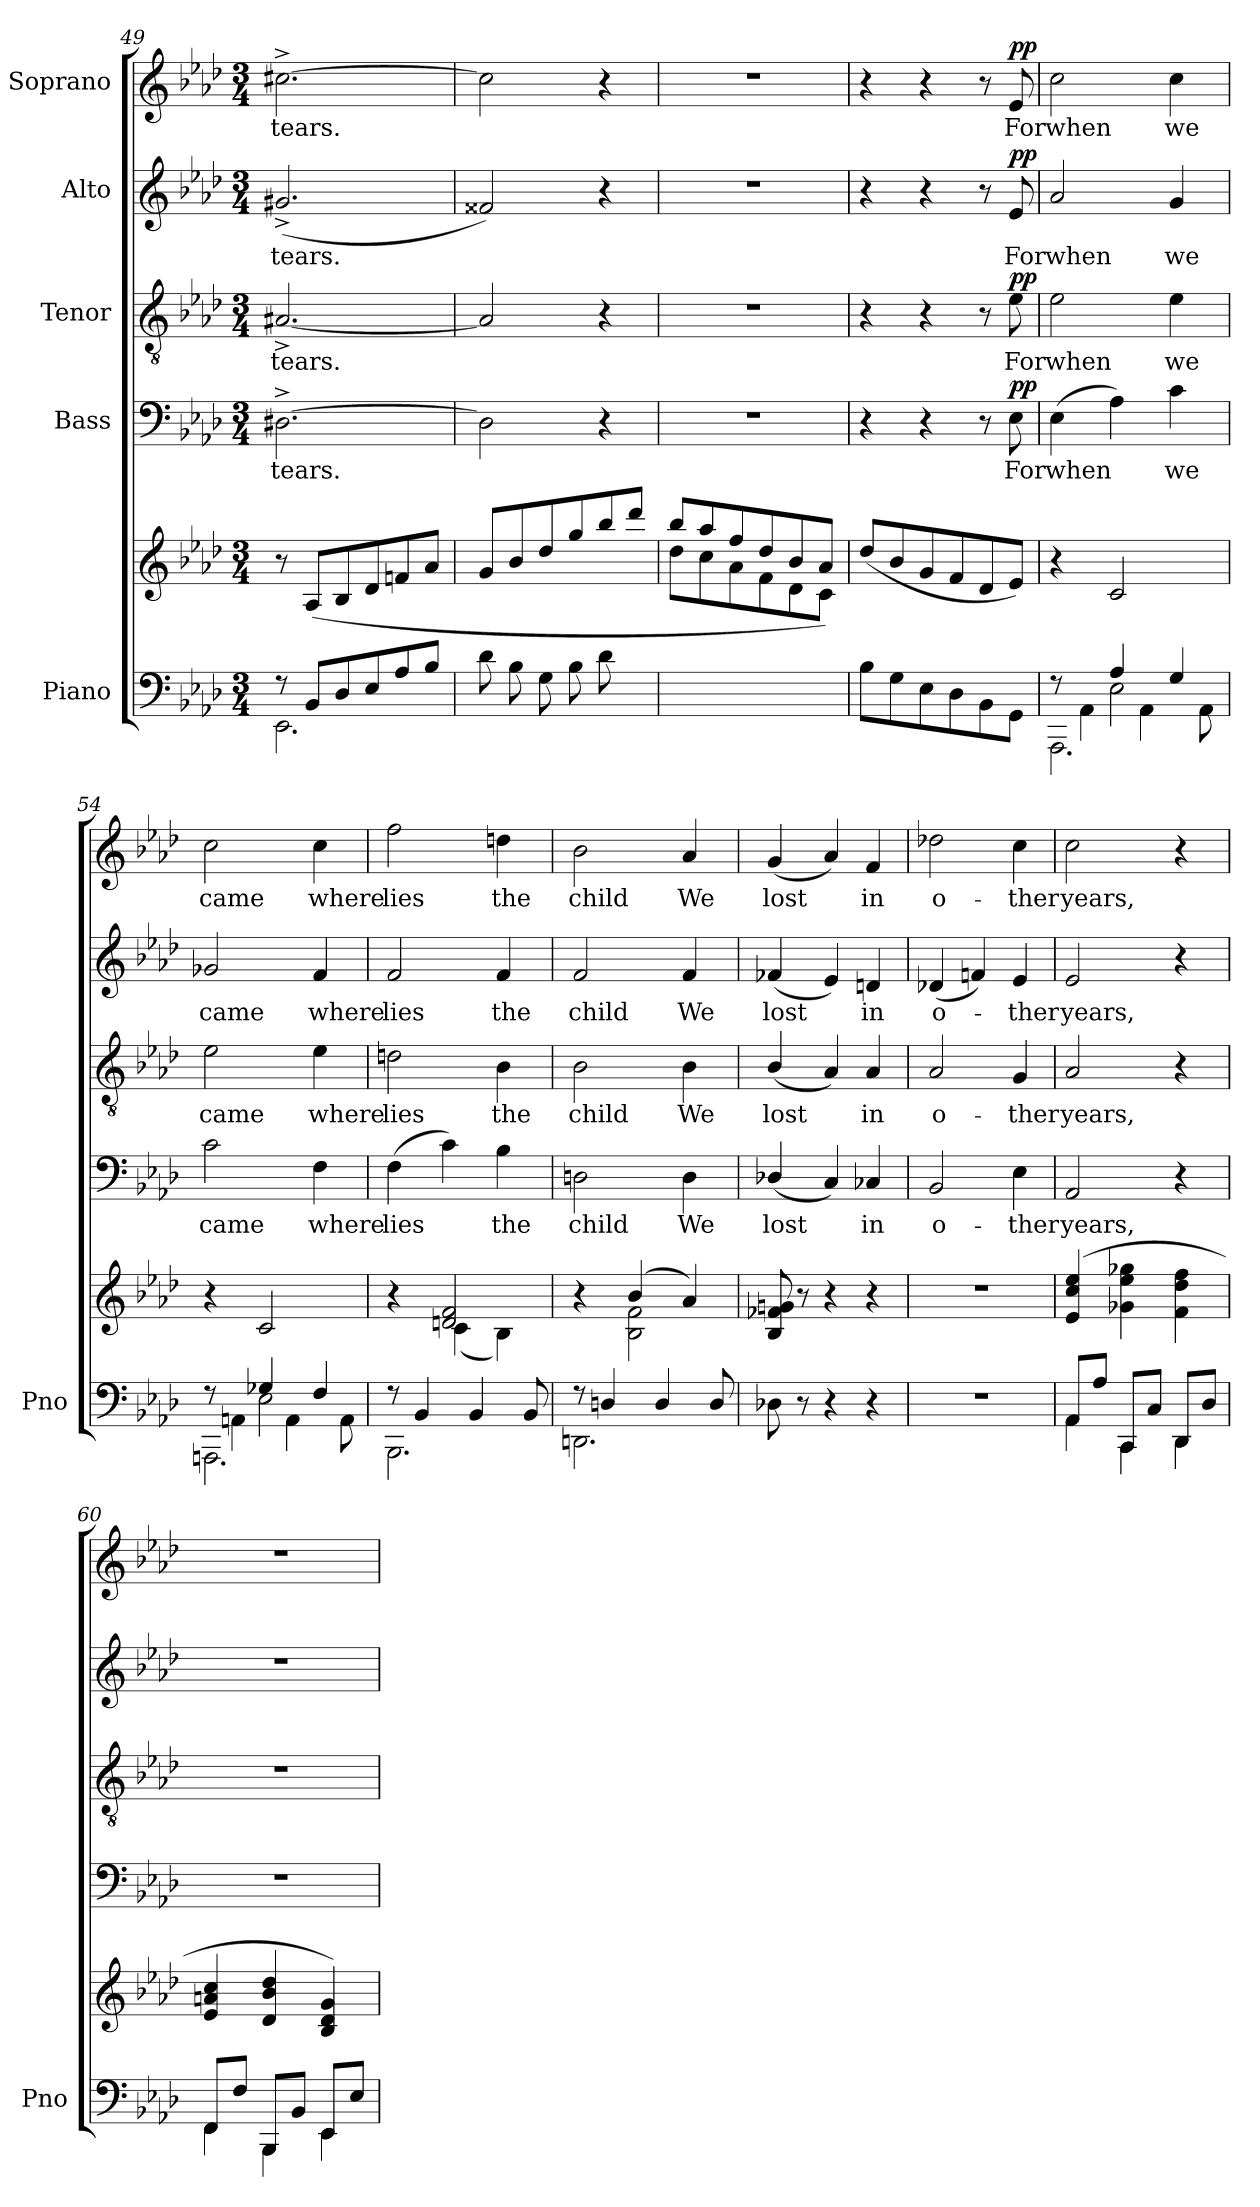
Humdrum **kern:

**kern	**kern	**kern	**text	**dynam	**kern	**text	**dynam	**kern	**text	**dynam	**kern	**text	**dynam
*part5	*part5	*part4	*part4	*part4	*part3	*part3	*part3	*part2	*part2	*part2	*part1	*part1	*part1
*staff6	*staff5	*staff4	*staff4	*staff4	*staff3	*staff3	*staff3	*staff2	*staff2	*staff2	*staff1	*staff1	*staff1
*I"Piano	*	*I"Bass	*	*	*I"Tenor	*	*	*I"Alto	*	*	*I"Soprano	*	*
*I'Pno	*	*	*	*	*	*	*	*	*	*	*	*	*
*clefF4	*clefG2	*clefF4	*	*	*clefGv2	*	*	*clefG2	*	*	*clefG2	*	*
*k[b-e-a-d-]	*k[b-e-a-d-]	*k[b-e-a-d-]	*	*	*k[b-e-a-d-]	*	*	*k[b-e-a-d-]	*	*	*k[b-e-a-d-]	*	*
*M3/4	*M3/4	*M3/4	*	*	*M3/4	*	*	*M3/4	*	*	*M3/4	*	*
=49	=49	=49	=49	=49	=49	=49	=49	=49	=49	=49	=49	=49	=49
*^	*	*	*	*	*	*	*	*	*	*	*	*	*
8r	2.EE-\	8r	[2.D#X^\	tears.	.	[2.A#X^>/	tears.	.	(2.g#X^>/	tears.	.	[2.cc#X^\	tears.	.
(<8BB-/L	.	(8A-/L	.	.	.	.	.	.	.	.	.	.	.	.
8D-/	.	8B-/	.	.	.	.	.	.	.	.	.	.	.	.
8E-/	.	8d-/	.	.	.	.	.	.	.	.	.	.	.	.
8A-/	.	8fn/	.	.	.	.	.	.	.	.	.	.	.	.
8B-/J	.	8a-/J	.	.	.	.	.	.	.	.	.	.	.	.
*v	*v	*	*	*	*	*	*	*	*	*	*	*	*	*
=50	=50	=50	=50	=50	=50	=50	=50	=50	=50	=50	=50	=50	=50
*	*^	*	*	*	*	*	*	*	*	*	*	*	*
8d-\L	8g/L	8ryy	2D#\]	.	.	2A#/]	.	.	2f##X/)	.	.	2cc#\]	.	.
*	*v	*v	*	*	*	*	*	*	*	*	*	*	*	*
8B-\	8b-/	.	.	.	.	.	.	.	.	.	.	.	.
8G\	8dd-/	.	.	.	.	.	.	.	.	.	.	.	.
8B-\	8gg/	.	.	.	.	.	.	.	.	.	.	.	.
8d-\	8bb-/	4r	.	.	4r	.	.	4r	.	.	4r	.	.
*	*^	*	*	*	*	*	*	*	*	*	*	*	*
8ryy	8ddd-/J	8f\J	.	.	.	.	.	.	.	.	.	.	.	.
=51	=51	=51	=51	=51	=51	=51	=51	=51	=51	=51	=51	=51	=51	=51
2.ryy	8bb-/L	8dd-\L	2.r	.	.	2.r	.	.	2.r	.	.	2.r	.	.
.	8aa-/	8cc\	.	.	.	.	.	.	.	.	.	.	.	.
.	8ff/	8a-\	.	.	.	.	.	.	.	.	.	.	.	.
.	8dd-/	8f\	.	.	.	.	.	.	.	.	.	.	.	.
.	8b-/	8d-\	.	.	.	.	.	.	.	.	.	.	.	.
.	8a-/J)	8c\J)	.	.	.	.	.	.	.	.	.	.	.	.
*	*v	*v	*	*	*	*	*	*	*	*	*	*	*	*
=52	=52	=52	=52	=52	=52	=52	=52	=52	=52	=52	=52	=52	=52
8B-\L	(8dd-/L	4r	.	.	4r	.	.	4r	.	.	4r	.	.
8G\	8b-/	.	.	.	.	.	.	.	.	.	.	.	.
8E-\	8g/	4r	.	.	4r	.	.	4r	.	.	4r	.	.
8D-\	8f/	.	.	.	.	.	.	.	.	.	.	.	.
8BB-\	8d-/	8r	.	.	8r	.	.	8r	.	.	8r	.	.
!	!	!	!	!LO:DY:a	!	!	!LO:DY:a	!	!	!LO:DY:a	!	!	!LO:DY:a
8GG\J	8e-/J)	8E-\	For	pp	8e-\	For	pp	8e-/	For	pp	8e-/	For	pp
=53	=53	=53	=53	=53	=53	=53	=53	=53	=53	=53	=53	=53	=53
*^	*^	*	*	*	*	*	*	*	*	*	*	*	*
*	*^	*	*^	*	*	*	*	*	*	*	*	*	*	*	*
*	*	*^	*	*	*	*	*	*	*	*	*	*	*	*	*	*	*
4ryy	4ryy	8r	2.AAA-\	4r	4ryy	4ryy	(4E-\	when	.	2e-\	when	.	2a-/	when	.	2cc\	when	.
.	.	4AA-\	.	.	.	.	.	.	.	.	.	.	.	.	.	.	.	.
2E-\	4A-/	.	.	2c/	2ryy	2ryy	4A-\)	.	.	.	.	.	.	.	.	.	.	.
.	.	4AA-\	.	.	.	.	.	.	.	.	.	.	.	.	.	.	.	.
.	4G/	.	.	.	.	.	4c\	we	.	4e-\	we	.	4g/	we	.	4cc\	we	.
.	.	8AA-\	.	.	.	.	.	.	.	.	.	.	.	.	.	.	.	.
=54	=54	=54	=54	=54	=54	=54	=54	=54	=54	=54	=54	=54	=54	=54	=54	=54	=54	=54
4ryy	4ryy	8r	2.AAAn\	4r	4ryy	4ryy	2c\	came	.	2e-\	came	.	2g-X/	came	.	2cc\	came	.
.	.	4AAn\	.	.	.	.	.	.	.	.	.	.	.	.	.	.	.	.
2E-\	4G-X/	.	.	2c/	2ryy	2ryy	.	.	.	.	.	.	.	.	.	.	.	.
.	.	4AA\	.	.	.	.	.	.	.	.	.	.	.	.	.	.	.	.
.	4F/	.	.	.	.	.	4F\	where	.	4e-\	where	.	4f/	where	.	4cc\	where	.
.	.	8AA\	.	.	.	.	.	.	.	.	.	.	.	.	.	.	.	.
*	*v	*v	*v	*	*	*	*	*	*	*	*	*	*	*	*	*	*	*
*	*	*	*v	*v	*	*	*	*	*	*	*	*	*	*	*	*
=55	=55	=55	=55	=55	=55	=55	=55	=55	=55	=55	=55	=55	=55	=55	=55
8r	2.BBB-\	4r	4ryy	(4F\	lies	.	2dn\	lies	.	2f/	lies	.	2ff\	lies	.
4BB-/	.	.	.	.	.	.	.	.	.	.	.	.	.	.	.
.	.	2dn/ 2f/	(4c\	4c\)	.	.	.	.	.	.	.	.	.	.	.
4BB-/	.	.	.	.	.	.	.	.	.	.	.	.	.	.	.
.	.	.	4B-\)	4B-\	the	.	4B-\	the	.	4f/	the	.	4ddn\	the	.
8BB-/	.	.	.	.	.	.	.	.	.	.	.	.	.	.	.
=56	=56	=56	=56	=56	=56	=56	=56	=56	=56	=56	=56	=56	=56	=56	=56
8r	2.DDn\	4r	4ryy	2Dn\	child	.	2B-\	child	.	2f/	child	.	2b-\	child	.
4Dn/	.	.	.	.	.	.	.	.	.	.	.	.	.	.	.
.	.	(4b-/	2B-\ 2f\	.	.	.	.	.	.	.	.	.	.	.	.
4D/	.	.	.	.	.	.	.	.	.	.	.	.	.	.	.
.	.	4a-/)	.	4D\	We	.	4B-\	We	.	4f/	We	.	4a-/	We	.
8D/	.	.	.	.	.	.	.	.	.	.	.	.	.	.	.
*v	*v	*	*	*	*	*	*	*	*	*	*	*	*	*	*
*	*v	*v	*	*	*	*	*	*	*	*	*	*	*	*
=57	=57	=57	=57	=57	=57	=57	=57	=57	=57	=57	=57	=57	=57
8D-X\	8B-/ 8f-X/ 8gn/	(4D-X/	lost	.	(4B-/	lost	.	(4f-X/	lost	.	(4g/	lost	.
8r	8r	.	.	.	.	.	.	.	.	.	.	.	.
4r	4r	4C/)	.	.	4A-/)	.	.	4e-/)	.	.	4a-/)	.	.
4r	4r	4C-X/	in	.	4A-/	in	.	4dn/	in	.	4f/	in	.
=58	=58	=58	=58	=58	=58	=58	=58	=58	=58	=58	=58	=58	=58
2.r	2.r	2BB-/	o-	.	2A-/	o-	.	(4d-X/	o-	.	2dd-X\	o-	.
.	.	.	.	.	.	.	.	4fn/)	.	.	.	.	.
.	.	4E-\	-ther	.	4G/	-ther	.	4e-/	-ther	.	4cc\	-ther	.
=59	=59	=59	=59	=59	=59	=59	=59	=59	=59	=59	=59	=59	=59
*^	*	*	*	*	*	*	*	*	*	*	*	*	*
8AA-/L	4AA-\	(4e-/ 4cc/ 4ee-/	2AA-/	years,	.	2A-/	years,	.	2e-/	years,	.	2cc\	years,	.
8A-/J	.	.	.	.	.	.	.	.	.	.	.	.	.	.
8CC/L	4CC\	4g-X\ 4ee-\ 4gg-X\	.	.	.	.	.	.	.	.	.	.	.	.
8C/J	.	.	.	.	.	.	.	.	.	.	.	.	.	.
8DD-/L	4DD-\	4f\ 4dd-\ 4ff\	4r	.	.	4r	.	.	4r	.	.	4r	.	.
8D-/J	.	.	.	.	.	.	.	.	.	.	.	.	.	.
=60	=60	=60	=60	=60	=60	=60	=60	=60	=60	=60	=60	=60	=60	=60
8FF/L	4FF\	4e-/ 4an/ 4cc/	2.r	.	.	2.r	.	.	2.r	.	.	2.r	.	.
8F/J	.	.	.	.	.	.	.	.	.	.	.	.	.	.
8BBB-/L	4BBB-\	4d-/ 4b-/ 4dd-/	.	.	.	.	.	.	.	.	.	.	.	.
8BB-/J	.	.	.	.	.	.	.	.	.	.	.	.	.	.
8EE-/L	4EE-\	4B-/ 4d-/ 4g/)	.	.	.	.	.	.	.	.	.	.	.	.
8E-/J	.	.	.	.	.	.	.	.	.	.	.	.	.	.
*v	*v	*	*	*	*	*	*	*	*	*	*	*	*	*
=	=	=	=	=	=	=	=	=	=	=	=	=	=
*-	*-	*-	*-	*-	*-	*-	*-	*-	*-	*-	*-	*-	*-
